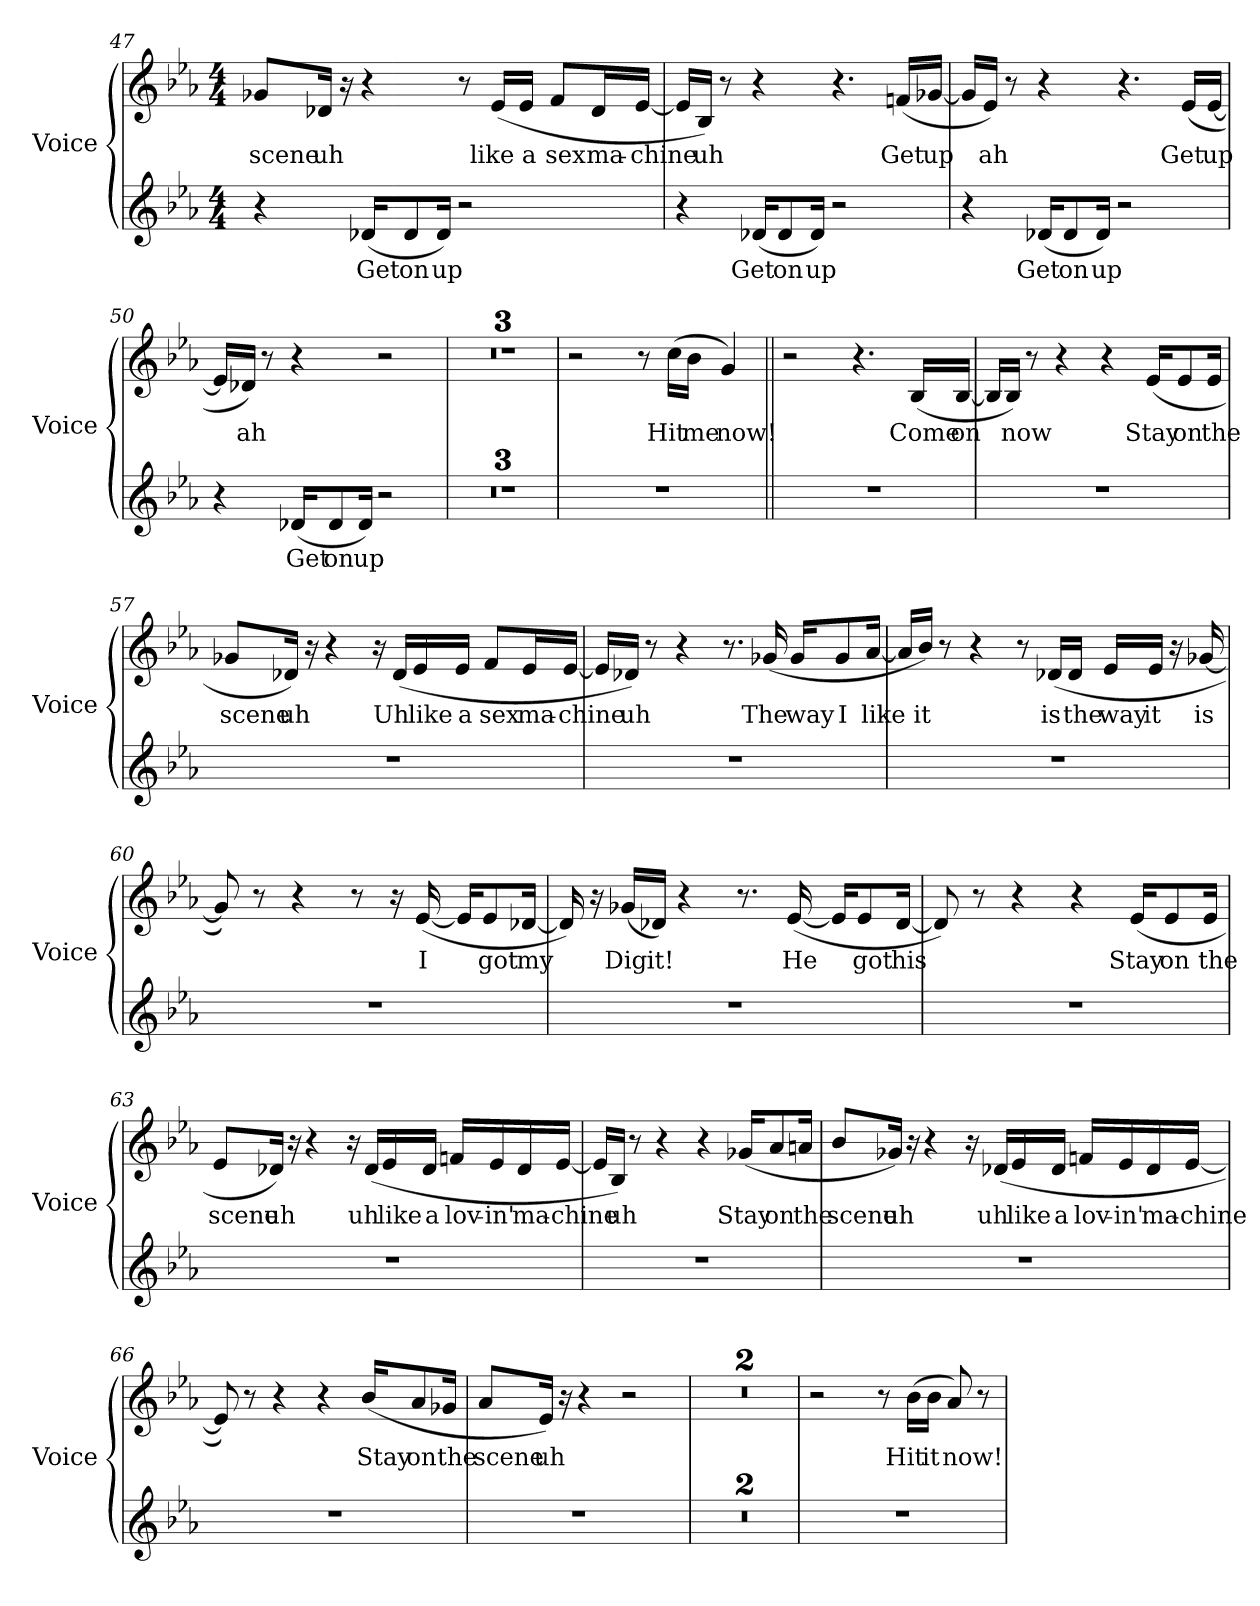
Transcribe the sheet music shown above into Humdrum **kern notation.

**kern	**text	**kern	**text
*part2	*part2	*part1	*part1
*staff2	*staff2	*staff1	*staff1
*I"Voice	*	*I"Voice	*
*I'Voice	*	*I'Voice	*
*clefG2	*	*clefG2	*
*k[b-e-a-]	*	*k[b-e-a-]	*
*E-:	*	*E-:	*
*M4/4	*	*M4/4	*
=47	=47	=47	=47
!	!	!	!LO:LY:b
4r	.	8g-X/L	scene
!	!	!	!LO:LY:b
.	.	16d-X/Jk	uh
.	.	16r	.
!	!LO:LY:b	!	!
(<16d-X/KL	Get	4r	.
!	!LO:LY:b	!	!
8d-/	on	.	.
!	!LO:LY:b	!	!
16d-/Jk)	up	.	.
2r	.	8r	.
!	!	!	!LO:LY:b
.	.	(<16e-/LL	like
!	!	!	!LO:LY:b
.	.	16e-/JJ	a
!	!	!	!LO:LY:b
.	.	8f/L	sex
!	!	!	!LO:LY:b
.	.	16d-/L	ma-
!	!	!	!LO:LY:b
.	.	[16e-/JJ	-chine
=48	=48	=48	=48
4r	.	16e-/LL]	.
!	!	!	!LO:LY:b
.	.	16B-/JJ)	uh
.	.	8r	.
!	!LO:LY:b	!	!
(<16d-X/KL	Get	4r	.
!	!LO:LY:b	!	!
8d-/	on	.	.
!	!LO:LY:b	!	!
16d-/Jk)	up	.	.
2r	.	4.r	.
!	!	!	!LO:LY:b
.	.	(<16fn/LL	Get
!	!	!	!LO:LY:b
.	.	[16g-X/JJ	up
=49	=49	=49	=49
4r	.	16g-/LL]	.
!	!	!	!LO:LY:b
.	.	16e-/JJ)	ah
.	.	8r	.
!	!LO:LY:b	!	!
(<16d-X/KL	Get	4r	.
!	!LO:LY:b	!	!
8d-/	on	.	.
!	!LO:LY:b	!	!
16d-/Jk)	up	.	.
2r	.	4.r	.
!	!	!	!LO:LY:b
.	.	(<16e-/LL	Get
!	!	!	!LO:LY:b
.	.	[16e-/JJ	up
=50	=50	=50	=50
4r	.	16e-/LL]	.
!	!	!	!LO:LY:b
.	.	16d-X/JJ)	ah
.	.	8r	.
!	!LO:LY:b	!	!
(<16d-X/KL	Get	4r	.
!	!LO:LY:b	!	!
8d-/	on	.	.
!	!LO:LY:b	!	!
16d-/Jk)	up	.	.
2r	.	2r	.
=51	=51	=51	=51
1r	.	1r	.
=52	=52	=52	=52
1r	.	1r	.
=53	=53	=53	=53
1r	.	1r	.
=54	=54	=54	=54
1r	.	2r	.
.	.	8r	.
!	!	!	!LO:LY:b
.	.	(>16cc\LL	Hit
!	!	!	!LO:LY:b
.	.	16b-\JJ	me
!	!	!	!LO:LY:b
.	.	4g/)	now!
=55||	=55||	=55||	=55||
1r	.	2r	.
.	.	4.r	.
!	!	!	!LO:LY:b
.	.	(<16B-/LL	Come
!	!	!	!LO:LY:b
.	.	[16B-/JJ	on
=56	=56	=56	=56
1r	.	16B-/LL]	.
!	!	!	!LO:LY:b
.	.	16B-/JJ)	now
.	.	8r	.
.	.	4r	.
.	.	4r	.
!	!	!	!LO:LY:b
.	.	(<16e-/KL	Stay
!	!	!	!LO:LY:b
.	.	8e-/	on
!	!	!	!LO:LY:b
.	.	16e-/Jk	the
=57	=57	=57	=57
!	!	!	!LO:LY:b
1r	.	8g-X/L	scene
!	!	!	!LO:LY:b
.	.	16d-X/Jk)	uh
.	.	16r	.
.	.	4r	.
.	.	16r	.
!	!	!	!LO:LY:b
.	.	(<16d-/LL	Uh
!	!	!	!LO:LY:b
.	.	16e-/	like
!	!	!	!LO:LY:b
.	.	16e-/JJ	a
!	!	!	!LO:LY:b
.	.	8f/L	sex
!	!	!	!LO:LY:b
.	.	16e-/L	ma-
!	!	!	!LO:LY:b
.	.	[16e-/JJ	-chine
=58	=58	=58	=58
1r	.	16e-/LL]	.
!	!	!	!LO:LY:b
.	.	16d-X/JJ)	uh
.	.	8r	.
.	.	4r	.
.	.	8.r	.
!	!	!	!LO:LY:b
.	.	(<16g-X/	The
!	!	!	!LO:LY:b
.	.	16g-/KL	way
!	!	!	!LO:LY:b
.	.	8g-/	I
!	!	!	!LO:LY:b
.	.	[16a-/Jk	like
=59	=59	=59	=59
1r	.	16a-/LL]	.
!	!	!	!LO:LY:b
.	.	16b-/JJ)	it
.	.	8r	.
.	.	4r	.
.	.	8r	.
!	!	!	!LO:LY:b
.	.	(<16d-X/LL	is
!	!	!	!LO:LY:b
.	.	16d-/JJ	the
!	!	!	!LO:LY:b
.	.	16e-/LL	way
!	!	!	!LO:LY:b
.	.	16e-/JJ	it
.	.	16r	.
!	!	!	!LO:LY:b
.	.	[16g-X/	is
=60	=60	=60	=60
1r	.	8g-/])	.
.	.	8r	.
.	.	4r	.
.	.	8r	.
.	.	16r	.
!	!	!	!LO:LY:b
.	.	(<[16e-/	I
.	.	16e-/KL]	.
!	!	!	!LO:LY:b
.	.	8e-/	got
!	!	!	!LO:LY:b
.	.	[16d-X/Jk	my
=61	=61	=61	=61
1r	.	16d-/])	.
.	.	16r	.
!	!	!	!LO:LY:b
.	.	(<16g-X/LL	Dig
!	!	!	!LO:LY:b
.	.	16d-X/JJ)	it!
.	.	4r	.
.	.	8.r	.
!	!	!	!LO:LY:b
.	.	(<[16e-/	He
.	.	16e-/KL]	.
!	!	!	!LO:LY:b
.	.	8e-/	got
!	!	!	!LO:LY:b
.	.	[16d-/Jk	his
=62	=62	=62	=62
1r	.	8d-/])	.
.	.	8r	.
.	.	4r	.
.	.	4r	.
!	!	!	!LO:LY:b
.	.	(<16e-/KL	Stay
!	!	!	!LO:LY:b
.	.	8e-/	on
!	!	!	!LO:LY:b
.	.	16e-/Jk	the
=63	=63	=63	=63
!	!	!	!LO:LY:b
1r	.	8e-/L	scene
!	!	!	!LO:LY:b
.	.	16d-X/Jk)	uh
.	.	16r	.
.	.	4r	.
.	.	16r	.
!	!	!	!LO:LY:b
.	.	(<16d-/LL	uh
!	!	!	!LO:LY:b
.	.	16e-/	like
!	!	!	!LO:LY:b
.	.	16d-/JJ	a
!	!	!	!LO:LY:b
.	.	16fn/LL	lov-
!	!	!	!LO:LY:b
.	.	16e-/	-in'
!	!	!	!LO:LY:b
.	.	16d-/	ma-
!	!	!	!LO:LY:b
.	.	[16e-/JJ	-chine
=64	=64	=64	=64
1r	.	16e-/LL]	.
!	!	!	!LO:LY:b
.	.	16B-/JJ)	uh
.	.	8r	.
.	.	4r	.
.	.	4r	.
!	!	!	!LO:LY:b
.	.	(<16g-X/KL	Stay
!	!	!	!LO:LY:b
.	.	8a-/	on
!	!	!	!LO:LY:b
.	.	16an/Jk	the
=65	=65	=65	=65
!	!	!	!LO:LY:b
1r	.	8b-/L	scene
!	!	!	!LO:LY:b
.	.	16g-X/Jk)	uh
.	.	16r	.
.	.	4r	.
.	.	16r	.
!	!	!	!LO:LY:b
.	.	(<16d-X/LL	uh
!	!	!	!LO:LY:b
.	.	16e-/	like
!	!	!	!LO:LY:b
.	.	16d-/JJ	a
!	!	!	!LO:LY:b
.	.	16fn/LL	lov-
!	!	!	!LO:LY:b
.	.	16e-/	-in'
!	!	!	!LO:LY:b
.	.	16d-/	ma-
!	!	!	!LO:LY:b
.	.	[16e-/JJ	-chine
=66	=66	=66	=66
1r	.	8e-/])	.
.	.	8r	.
.	.	4r	.
.	.	4r	.
!	!	!	!LO:LY:b
.	.	(<16b-/KL	Stay
!	!	!	!LO:LY:b
.	.	8a-/	on
!	!	!	!LO:LY:b
.	.	16g-X/Jk	the
=67	=67	=67	=67
!	!	!	!LO:LY:b
1r	.	8a-/L	scene
!	!	!	!LO:LY:b
.	.	16e-/Jk)	uh
.	.	16r	.
.	.	4r	.
.	.	2r	.
=68	=68	=68	=68
1r	.	1r	.
=69	=69	=69	=69
1r	.	1r	.
=70	=70	=70	=70
1r	.	2r	.
.	.	8r	.
!	!	!	!LO:LY:b
.	.	(>16b-\LL	Hit
!	!	!	!LO:LY:b
.	.	16b-\JJ	it
!	!	!	!LO:LY:b
.	.	8a-/)	now!
.	.	8r	.
=	=	=	=
*-	*-	*-	*-
